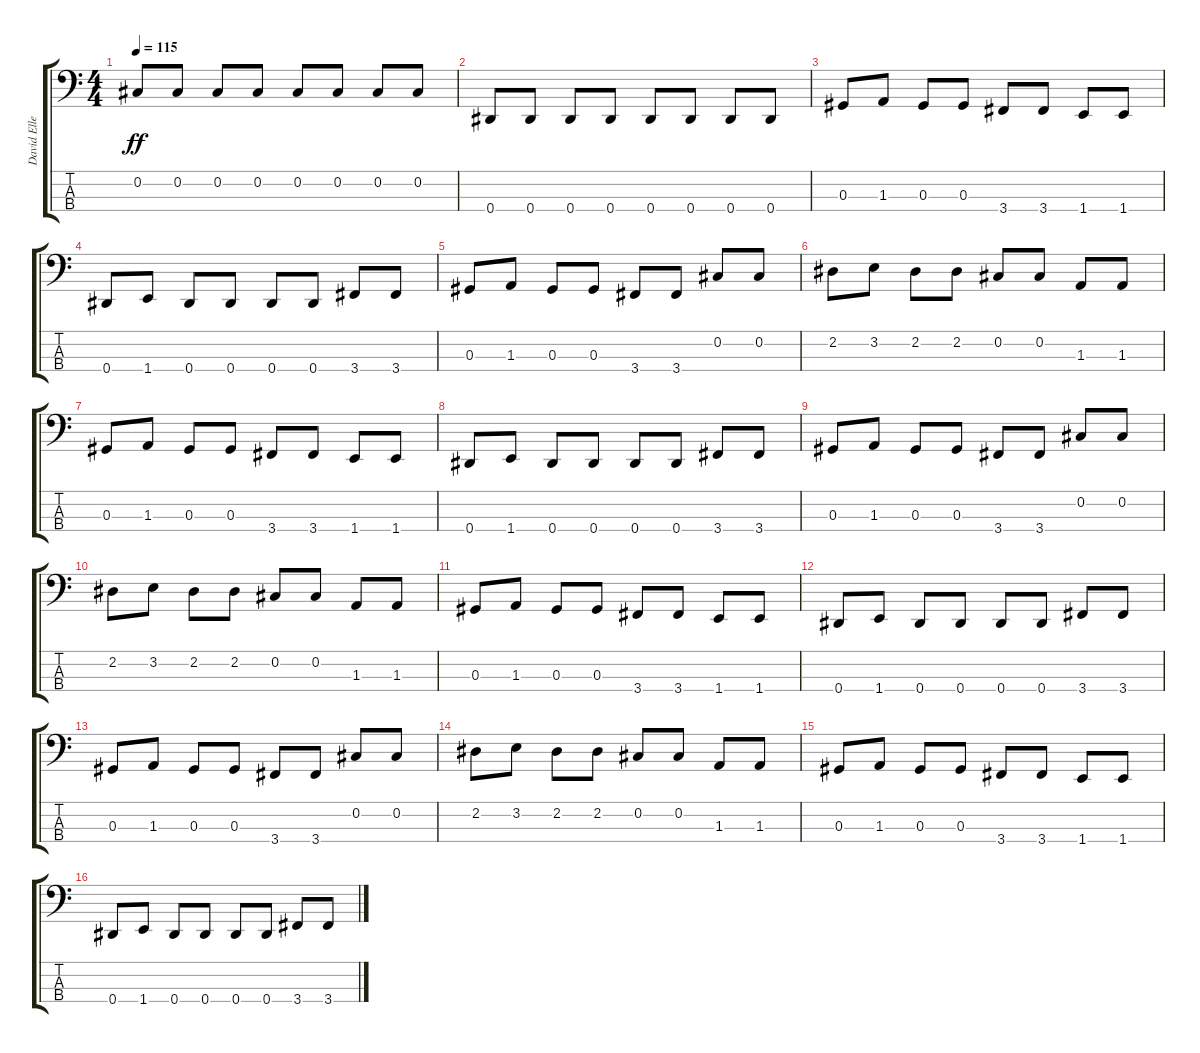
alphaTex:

\track ("David Ellefson" "David Elle") {instrument electricbassfinger}
\staff {score tabs}
\tuning (Gb2 Db2 Ab1 Eb1) {hide}
\ts (4 4)
\tempo 115
\clef f4
\ks c
0.2.8{dy ff} 0.2.8 0.2.8 0.2.8 0.2.8 0.2.8 0.2.8 0.2.8 |
0.4.8 0.4.8 0.4.8 0.4.8 0.4.8 0.4.8 0.4.8 0.4.8 |
0.3.8 1.3.8 0.3.8 0.3.8 3.4.8 3.4.8 1.4.8 1.4.8 |
0.4.8 1.4.8 0.4.8 0.4.8 0.4.8 0.4.8 3.4.8 3.4.8 |
0.3.8 1.3.8 0.3.8 0.3.8 3.4.8 3.4.8 0.2.8 0.2.8 |
2.2.8 3.2.8 2.2.8 2.2.8 0.2.8 0.2.8 1.3.8 1.3.8 |
0.3.8 1.3.8 0.3.8 0.3.8 3.4.8 3.4.8 1.4.8 1.4.8 |
0.4.8 1.4.8 0.4.8 0.4.8 0.4.8 0.4.8 3.4.8 3.4.8 |
0.3.8 1.3.8 0.3.8 0.3.8 3.4.8 3.4.8 0.2.8 0.2.8 |
2.2.8 3.2.8 2.2.8 2.2.8 0.2.8 0.2.8 1.3.8 1.3.8 |
0.3.8 1.3.8 0.3.8 0.3.8 3.4.8 3.4.8 1.4.8 1.4.8 |
0.4.8 1.4.8 0.4.8 0.4.8 0.4.8 0.4.8 3.4.8 3.4.8 |
0.3.8 1.3.8 0.3.8 0.3.8 3.4.8 3.4.8 0.2.8 0.2.8 |
2.2.8 3.2.8 2.2.8 2.2.8 0.2.8 0.2.8 1.3.8 1.3.8 |
0.3.8 1.3.8 0.3.8 0.3.8 3.4.8 3.4.8 1.4.8 1.4.8 |
0.4.8 1.4.8 0.4.8 0.4.8 0.4.8 0.4.8 3.4.8 3.4.8
